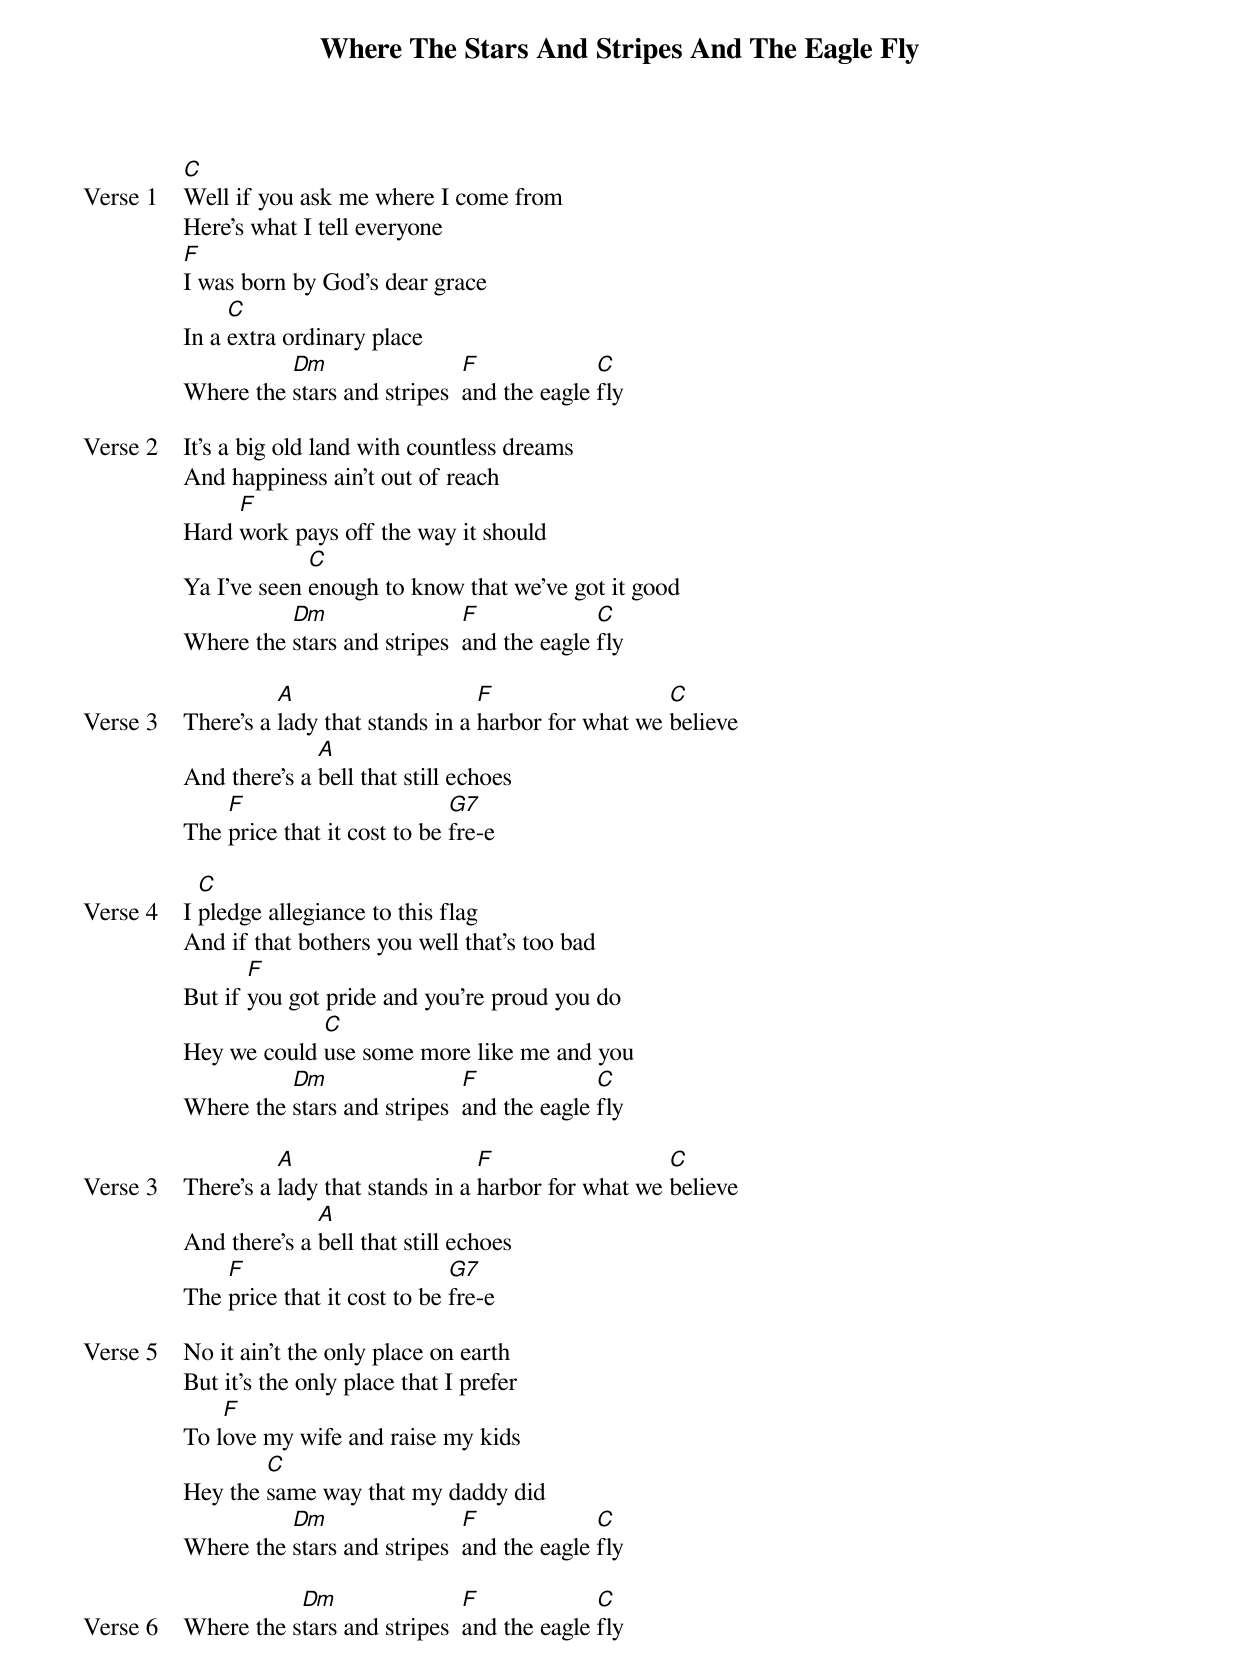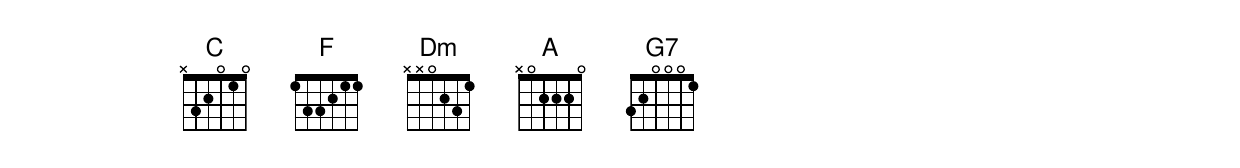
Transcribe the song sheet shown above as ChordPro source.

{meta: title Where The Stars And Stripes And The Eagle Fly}
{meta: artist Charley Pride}
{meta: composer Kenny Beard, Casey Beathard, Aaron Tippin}
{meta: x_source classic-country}
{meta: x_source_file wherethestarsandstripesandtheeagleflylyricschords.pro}
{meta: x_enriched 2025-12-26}

{start_of_verse: Verse 1}
[C]Well if you ask me where I come from
Here's what I tell everyone
[F]I was born by God's dear grace
In a [C]extra ordinary place
Where the [Dm]stars and stripes  [F]and the eagle [C]fly
{end_of_verse}

{start_of_verse: Verse 2}
It's a big old land with countless dreams
And happiness ain't out of reach
Hard [F]work pays off the way it should
Ya I've seen [C]enough to know that we've got it good
Where the [Dm]stars and stripes  [F]and the eagle [C]fly
{end_of_verse}

{start_of_verse: Verse 3}
There's a [A]lady that stands in a [F]harbor for what we [C]believe
And there's a [A]bell that still echoes
The [F]price that it cost to be [G7]fre-e
{end_of_verse}

{start_of_verse: Verse 4}
I [C]pledge allegiance to this flag
And if that bothers you well that's too bad
But if [F]you got pride and you're proud you do
Hey we could [C]use some more like me and you
Where the [Dm]stars and stripes  [F]and the eagle [C]fly
{end_of_verse}

{start_of_verse: Verse 3}
There's a [A]lady that stands in a [F]harbor for what we [C]believe
And there's a [A]bell that still echoes
The [F]price that it cost to be [G7]fre-e
{end_of_verse}

{start_of_verse: Verse 5}
No it ain't the only place on earth
But it's the only place that I prefer
To l[F]ove my wife and raise my kids
Hey the [C]same way that my daddy did
Where the [Dm]stars and stripes  [F]and the eagle [C]fly
{end_of_verse}

{start_of_verse: Verse 6}
Where the s[Dm]tars and stripes  [F]and the eagle [C]fly
{end_of_verse}
